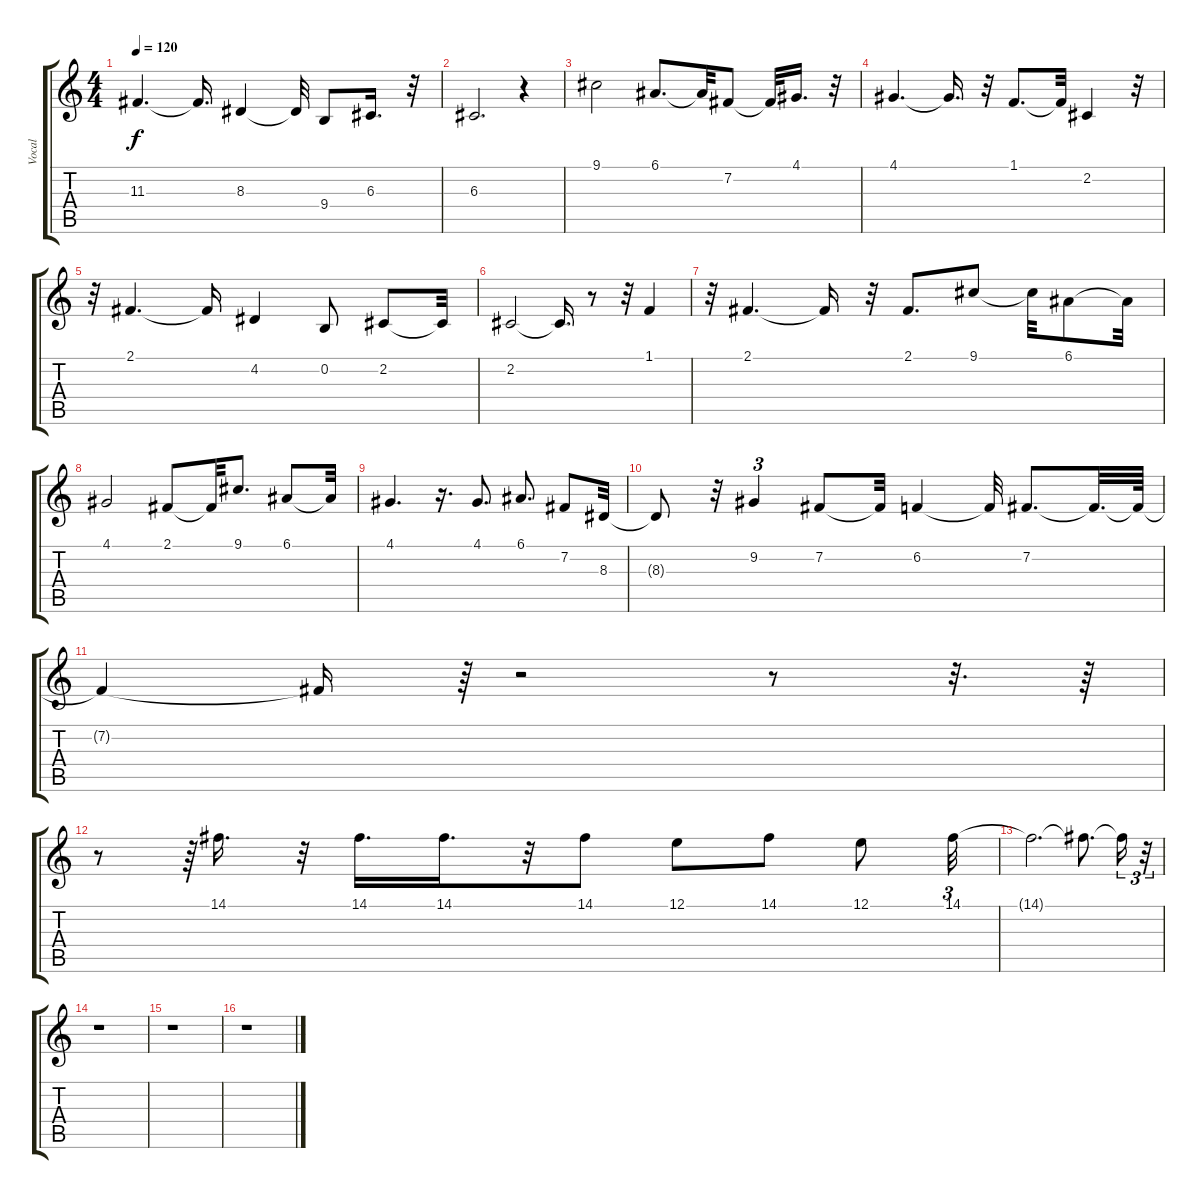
\track ("Vocal" "Vocal") {instrument oboe}
\staff {score tabs}
\tuning (E4 B3 G3 D3 A2 E2) {hide}
\ts (4 4)
\tempo 120
\clef g2
\ks c
11.3.4{d dy f} 11.3{t}.16{d} 8.3.4 8.3{t}.32 9.4.8 6.3.16{d} r.32 |
6.3.2{d} r.4 |
9.1.2 6.1.8{d} 6.1{t}.32 7.2.8 7.2{t}.32 4.1.16{d} r.32 |
4.1.4{d} 4.1{t}.16{d} r.32 1.1.8{d} 1.1{t}.32 2.2.4 r.32 |
r.32 2.1.4{d} 2.1{t}.16 4.2.4 0.2.8 2.2.8 2.2{t}.32 |
2.2.2 2.2{t}.16{d} r.8 r.32 1.1.4 |
r.32 2.1.4{d} 2.1{t}.16 r.32 2.1.8{d} 9.1.8 9.1{t}.32 6.1.8 6.1{t}.32 |
4.1.2 2.1.8 2.1{t}.32 9.1.8{d} 6.1.8 6.1{t}.32 |
4.1.4{d} r.16{d} 4.1.8{d} 6.1.8{d} 7.2.8 8.3.32 |
8.3{t}.8 r.32 9.2.4{tu (3 2)} 7.2.8 7.2{t}.32 6.2.4 6.2{t}.32 7.2.8{d} 7.2{t}.32{d} 7.2{t}.64 |
7.2{t}.4 7.2{t}.16 r.64{tu (3 2)} r.2 r.8 r.32{d} r.64 |
r.8 r.64{tu (3 2)} 14.1.16{d} r.32 14.1.16{d} 14.1.16{d} r.32 14.1.8 12.1.8 14.1.8 12.1.8 14.1.32{tu (3 2)} |
14.1{t}.2{d} 14.1{t}.8{d} 14.1{t}.16{tu (3 2)} r.32{tu (3 2)} |
r.1 |
r.1 |
r.1
